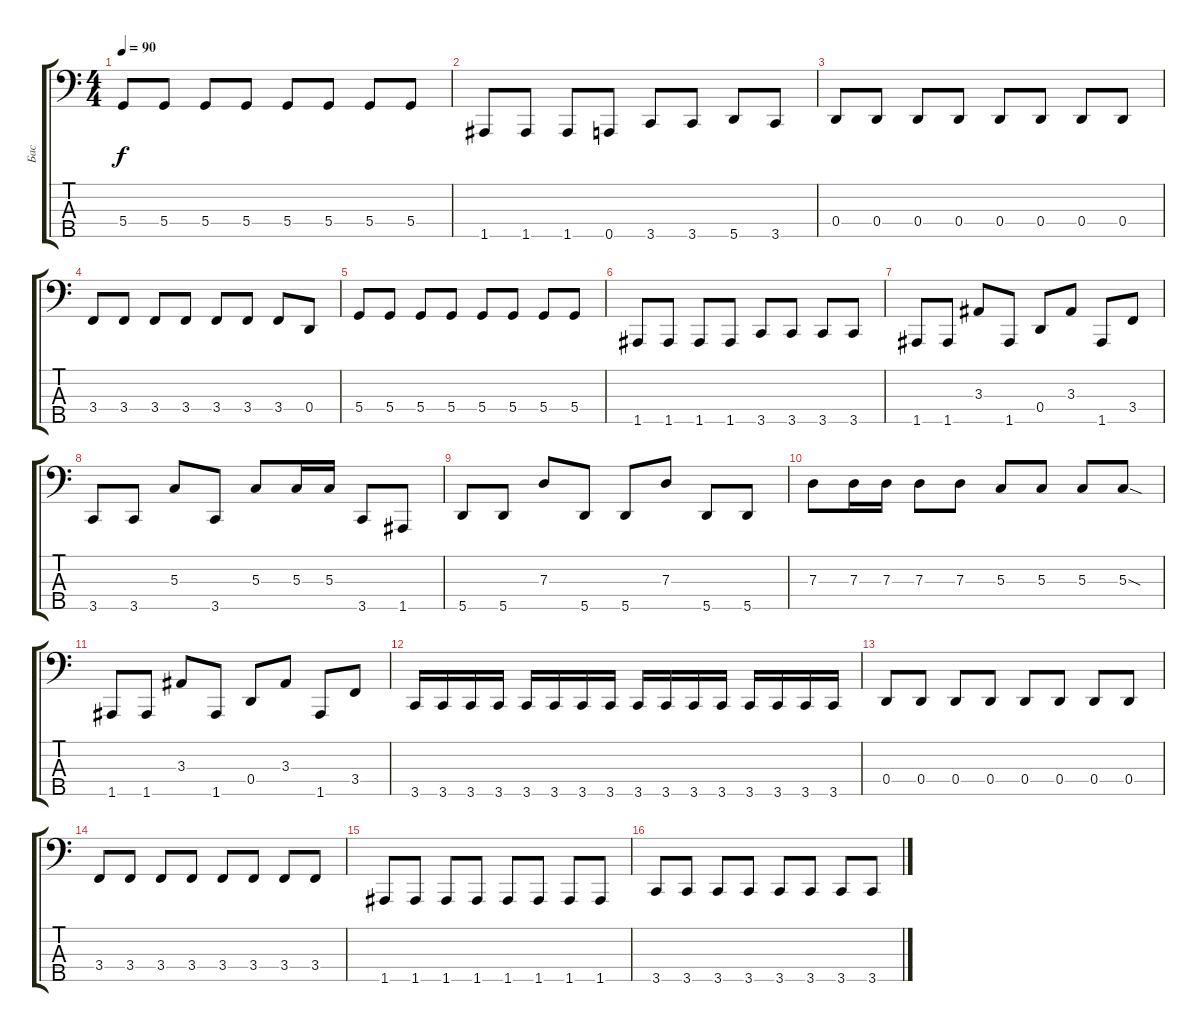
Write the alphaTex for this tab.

\track ("Бас" "Бас") {instrument electricbassfinger}
\staff {score tabs}
\tuning (F2 C2 G1 D1 A0) {hide}
\ts (4 4)
\tempo 90
\clef f4
\ks c
5.4.8{dy f} 5.4.8 5.4.8 5.4.8 5.4.8 5.4.8 5.4.8 5.4.8 |
1.5.8 1.5.8 1.5.8 0.5.8 3.5.8 3.5.8 5.5.8 3.5.8 |
0.4.8 0.4.8 0.4.8 0.4.8 0.4.8 0.4.8 0.4.8 0.4.8 |
3.4.8 3.4.8 3.4.8 3.4.8 3.4.8 3.4.8 3.4.8 0.4.8 |
5.4.8 5.4.8 5.4.8 5.4.8 5.4.8 5.4.8 5.4.8 5.4.8 |
1.5.8 1.5.8 1.5.8 1.5.8 3.5.8 3.5.8 3.5.8 3.5.8 |
1.5.8 1.5.8 3.3.8 1.5.8 0.4.8 3.3.8 1.5.8 3.4.8 |
3.5.8 3.5.8 5.3.8 3.5.8 5.3.8 5.3.16 5.3.16 3.5.8 1.5.8 |
5.5.8 5.5.8 7.3.8 5.5.8 5.5.8 7.3.8 5.5.8 5.5.8 |
7.3.8 7.3.16 7.3.16 7.3.8 7.3.8 5.3.8 5.3.8 5.3.8 5.3{sod}.8 |
1.5.8 1.5.8 3.3.8 1.5.8 0.4.8 3.3.8 1.5.8 3.4.8 |
3.5.16 3.5.16 3.5.16 3.5.16 3.5.16 3.5.16 3.5.16 3.5.16 3.5.16 3.5.16 3.5.16 3.5.16 3.5.16 3.5.16 3.5.16 3.5.16 |
0.4.8 0.4.8 0.4.8 0.4.8 0.4.8 0.4.8 0.4.8 0.4.8 |
3.4.8 3.4.8 3.4.8 3.4.8 3.4.8 3.4.8 3.4.8 3.4.8 |
1.5.8 1.5.8 1.5.8 1.5.8 1.5.8 1.5.8 1.5.8 1.5.8 |
3.5.8 3.5.8 3.5.8 3.5.8 3.5.8 3.5.8 3.5.8 3.5.8
